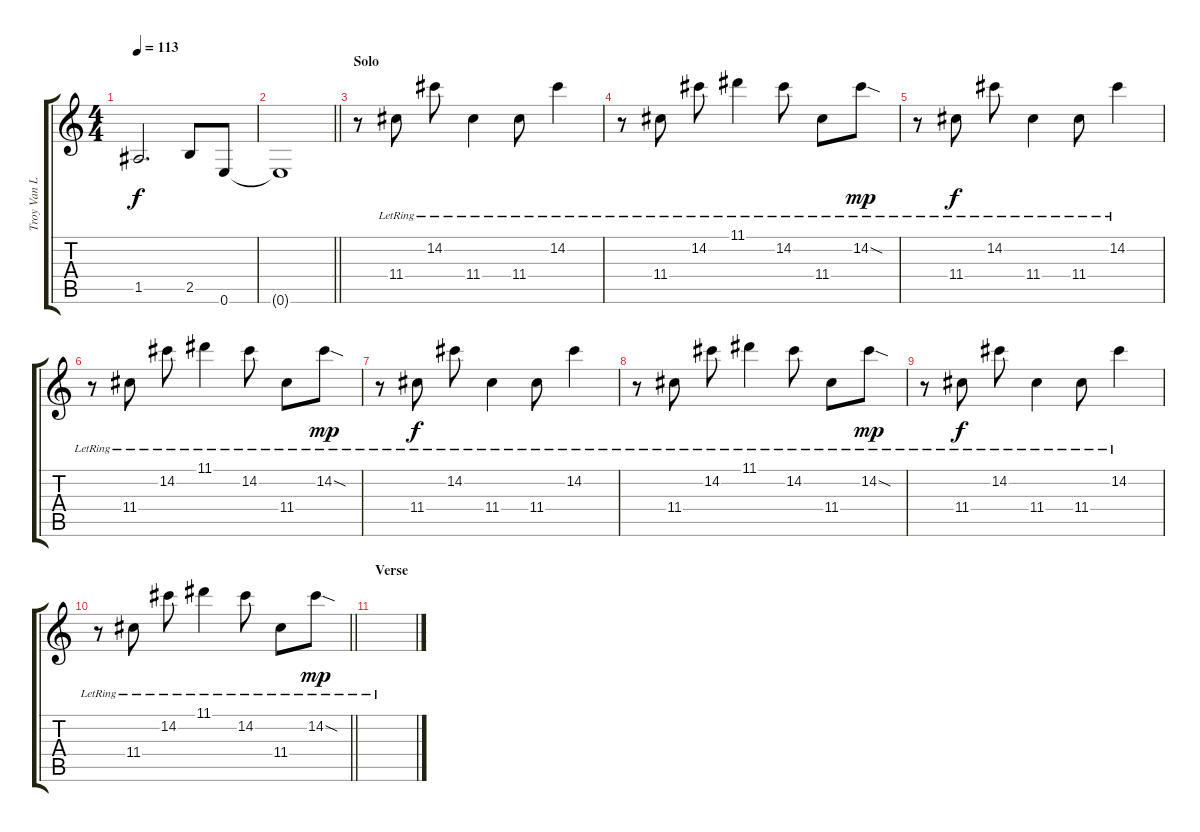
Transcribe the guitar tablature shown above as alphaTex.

\track ("Troy Van Leeuwen (Guitar)" "Troy Van L") {instrument electricguitarclean}
\staff {score tabs}
\tuning (E4 B3 G3 D3 A2 E2) {hide}
\ts (4 4)
\tempo 113
\clef g2
\ks c
1.5{t}.2{d dy f volume 8} 2.5.8{volume 15} 0.6.8 |
\barLineRight lightlight
0.6{t}.1{volume 7} |
\section ("" "Solo")
r.8{volume 14 instrument electricguitarclean} 11.4{lr}.8 14.2{lr}.8 11.4{lr}.4 11.4{lr}.8 14.2{lr}.4 |
r.8 11.4{lr}.8 14.2{lr}.8 11.1{lr}.4 14.2{lr}.8 11.4{lr}.8 14.2{sod lr}.8{dy mp} |
r.8 11.4{lr}.8{dy f} 14.2{lr}.8 11.4{lr}.4 11.4{lr}.8 14.2{lr}.4 |
r.8 11.4{lr}.8 14.2{lr}.8 11.1{lr}.4 14.2{lr}.8 11.4{lr}.8 14.2{sod lr}.8{dy mp} |
r.8 11.4{lr}.8{dy f} 14.2{lr}.8 11.4{lr}.4 11.4{lr}.8 14.2{lr}.4 |
r.8 11.4{lr}.8 14.2{lr}.8 11.1{lr}.4 14.2{lr}.8 11.4{lr}.8 14.2{sod lr}.8{dy mp} |
r.8 11.4{lr}.8{dy f} 14.2{lr}.8 11.4{lr}.4 11.4{lr}.8 14.2{lr}.4 |
\barLineRight lightlight
r.8 11.4{lr}.8 14.2{lr}.8 11.1{lr}.4 14.2{lr}.8 11.4{lr}.8 14.2{sod lr}.8{dy mp} |
\section ("" "Verse")
